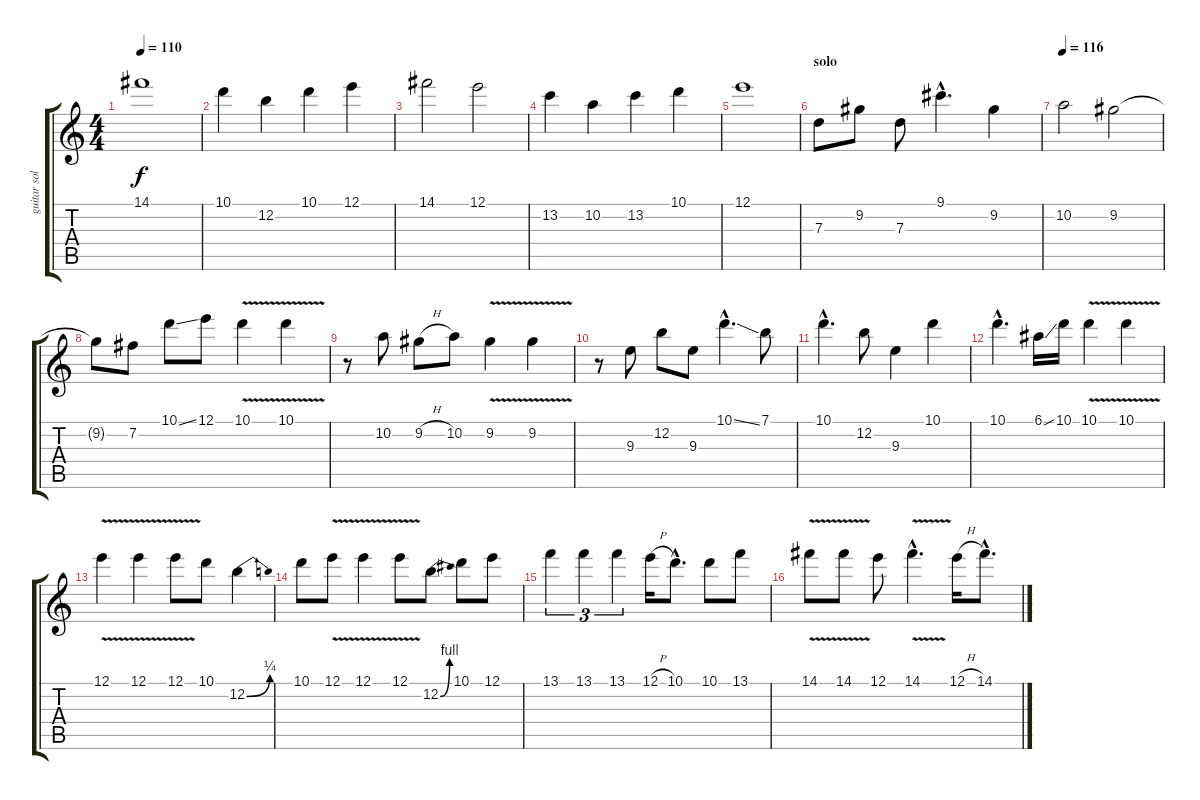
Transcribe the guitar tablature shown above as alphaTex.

\track ("guitar solo" "guitar sol") {instrument overdrivenguitar}
\staff {score tabs}
\tuning (E4 B3 G3 D3 A2 E2) {hide}
\ts (4 4)
\tempo 110
\clef g2
\ks c
14.1.1{dy f} |
10.1.4 12.2.4 10.1.4 12.1.4 |
14.1.2 12.1.2 |
13.2.4 10.2.4 13.2.4 10.1.4 |
12.1.1 |
\section ("" "solo")
7.3.8 9.2.8 7.3.8 9.1{hac}.4{d} 9.2.4 |
\tempo 116
10.2.2 9.2.2 |
9.2{t}.8 7.2.8 10.1{ss}.8 12.1.8 10.1{v}.4 10.1{v}.4 |
r.8 10.2.8 9.2{h}.8 10.2.8 9.2{v}.4 9.2{v}.4 |
r.8 9.3.8 12.2.8 9.3.8 10.1{ss hac}.4{d} 7.1.8 |
10.1{hac}.4{d} 12.2.8 9.3.4 10.1.4 |
10.1{hac}.4{d} 6.1{ss}.16 10.1.16 10.1{v}.4 10.1{v}.4 |
12.1{v}.4 12.1{v}.4 12.1{v}.8 10.1.8 12.2{be (bend 0 0 60 1)}.4 |
10.1.8 12.1{v}.8 12.1{v}.4 12.1{v}.8 12.2{be (bend 0 0 60 4)}.8 10.1.8 12.1.8 |
13.1.4{tu (3 2)} 13.1.4{tu (3 2)} 13.1.4{tu (3 2)} 12.1{h}.16 10.1{hac}.8{d} 10.1.8 13.1.8 |
14.1{v}.8 14.1{v}.8 12.1.8 14.1{v hac}.4{d} 12.1{h}.16 14.1{hac}.8{d}
